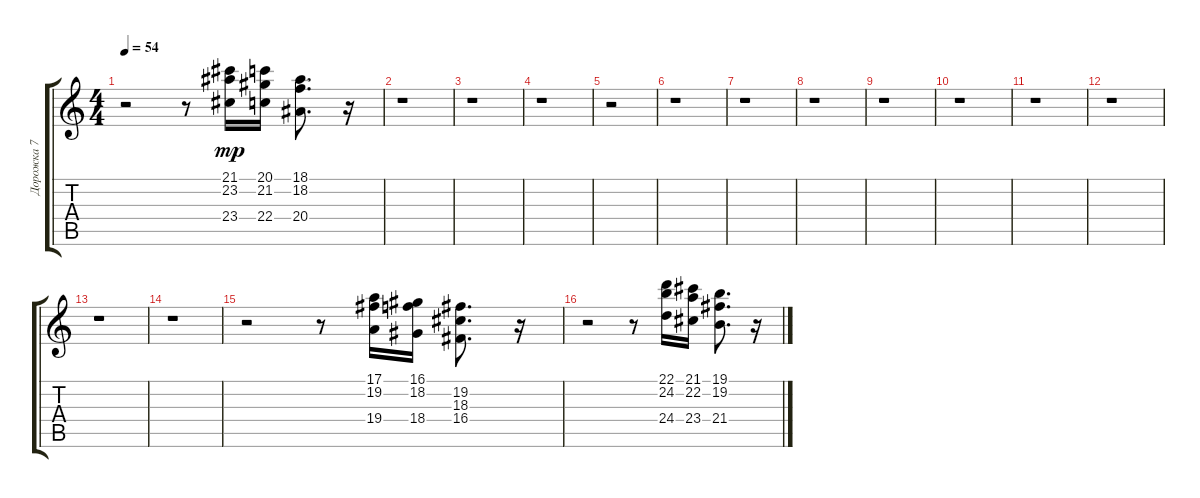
\track ("Дорожка 7" "Дорожка 7") {instrument stringensemble1}
\staff {score tabs}
\tuning (E4 B3 G3 D3 A2 E2) {hide}
\ts (4 4)
\tempo 54
\clef g2
\ks c
r.2{dy mp} r.8 (21.1 23.2 23.4).16 (20.1 21.2 22.4).16 (18.1 18.2 20.4).8{d} r.16 |
r.1 |
r.1 |
r.1 |
r.2 |
r.1 |
r.1 |
r.1 |
r.1 |
r.1 |
r.1 |
r.1 |
r.1 |
r.1 |
r.2 r.8 (17.1 19.2 19.4).16 (16.1 18.2 18.4).16 (19.2 18.3 16.4).8{d} r.16 |
r.2 r.8 (22.1 24.2 24.4).16 (21.1 22.2 23.4).16 (19.1 19.2 21.4).8{d} r.16
